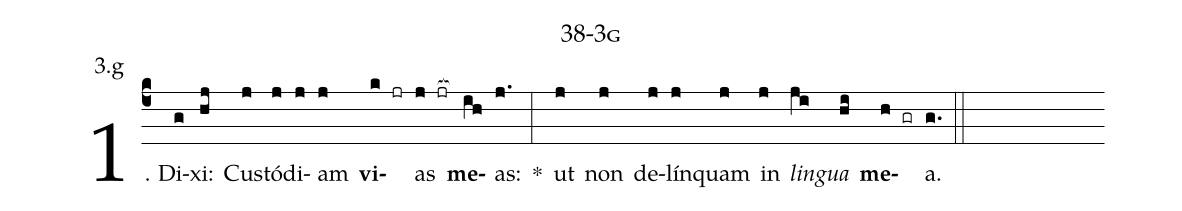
name: 38-3g;
annotation: 3.g;
%%
(c4)1. Di(g)xi:(hj) Cus(j)tó(j)di(j)am(j) <b>vi</b>(k jr)as(j jr[ocb:1{]) <b>me</b>(ih[ocb:0}])as:(j.) *(:) ut(j) non(j) de(j)lín(j)quam(j) in(j) <i>lin</i>(ji)<i>gua</i>(hi) <b>me</b>(h gr)a.(g.) (::)
